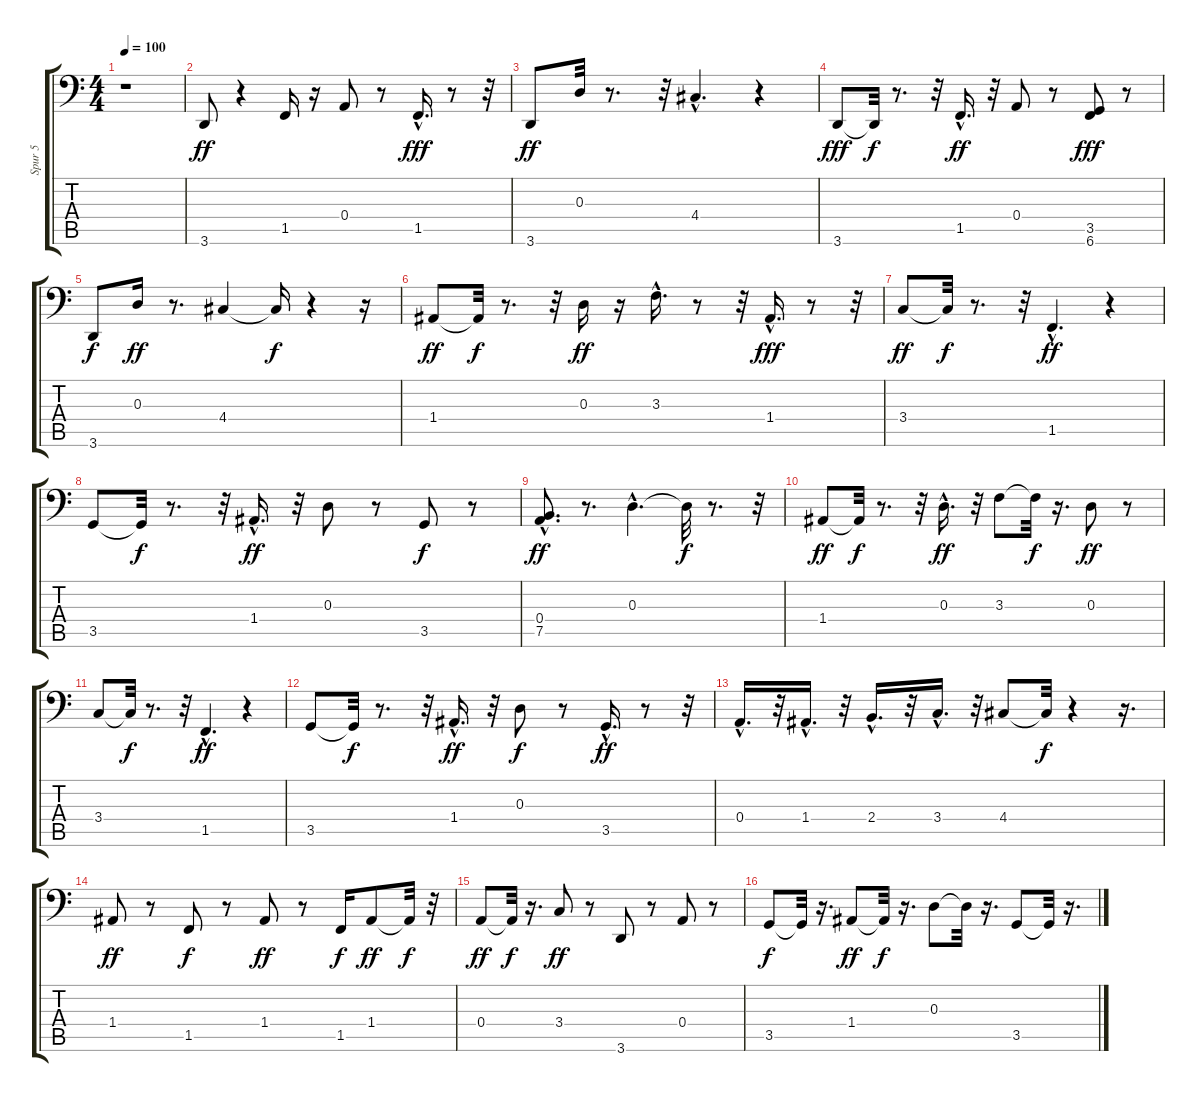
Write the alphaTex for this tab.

\track ("Spur 5" "Spur 5") {instrument electricbassfinger}
\staff {score tabs}
\tuning (C3 G2 D2 A1 E1 B0) {hide}
\ts (4 4)
\tempo 100
\clef f4
\ks c
r.1{dy f} |
3.6.8{dy ff} r.4 1.5.16 r.16 0.4.8 r.8 1.5{hac}.16{d dy fff} r.8 r.32 |
3.6.8{dy ff} 0.3.32 r.8{d} r.32 4.4{hac}.4{d} r.4 |
3.6.8{dy fff} 3.6{t}.32{dy f} r.8{d} r.32 1.5{hac}.16{d dy ff} r.32 0.4.8 r.8 (3.5 6.6).8{dy fff} r.8 |
3.6.8{dy f} 0.3.16{dy ff} r.8{d} 4.4.4 4.4{t}.16{dy f} r.4 r.16 |
1.4.8{dy ff} 1.4{t}.32{dy f} r.8{d} r.32 0.3.16{dy ff} r.16 3.3{hac}.16{d} r.8 r.32 1.4{hac}.16{d dy fff} r.8 r.32 |
3.4.8{dy ff} 3.4{t}.32{dy f} r.8{d} r.32 1.5{hac}.4{d dy ff} r.4 |
3.5.8 3.5{t}.32{dy f} r.8{d} r.32 1.4{hac}.16{d dy ff} r.32 0.3.8 r.8 3.5.8{dy f} r.8 |
(0.4{hac} 7.5).8{d dy ff} r.8{d} 0.3{hac}.4{d} 0.3{t}.32{dy f} r.8{d} r.32 |
1.4.8{dy ff} 1.4{t}.32{dy f} r.8{d} r.32 0.3{hac}.16{d dy ff} r.32 3.3.8 3.3{t}.32{dy f} r.16{d} 0.3.8{dy ff} r.8 |
3.4.8 3.4{t}.32{dy f} r.8{d} r.32 1.5{hac}.4{d dy ff} r.4 |
3.5.8 3.5{t}.32{dy f} r.8{d} r.32 1.4{hac}.16{d dy ff} r.32 0.3.8{dy f} r.8 3.5{hac}.16{d dy ff} r.8 r.32 |
0.4{hac}.16{d} r.32 1.4{hac}.16{d} r.32 2.4{hac}.16{d} r.32 3.4{hac}.16{d} r.32 4.4.8 4.4{t}.32{dy f} r.4 r.16{d} |
1.4.8{dy ff} r.8 1.5.8{dy f} r.8 1.4.8{dy ff} r.8 1.5.16{dy f} 1.4.8{dy ff} 1.4{t}.32{dy f} r.32 |
0.4.8{dy ff} 0.4{t}.32{dy f} r.16{d} 3.4.8{dy ff} r.8 3.6.8 r.8 0.4.8 r.8 |
3.5.8{dy f} 3.5{t}.32 r.16{d} 1.4.8{dy ff} 1.4{t}.32{dy f} r.16{d} 0.3.8 0.3{t}.32 r.16{d} 3.5.8 3.5{t}.32 r.16{d}
